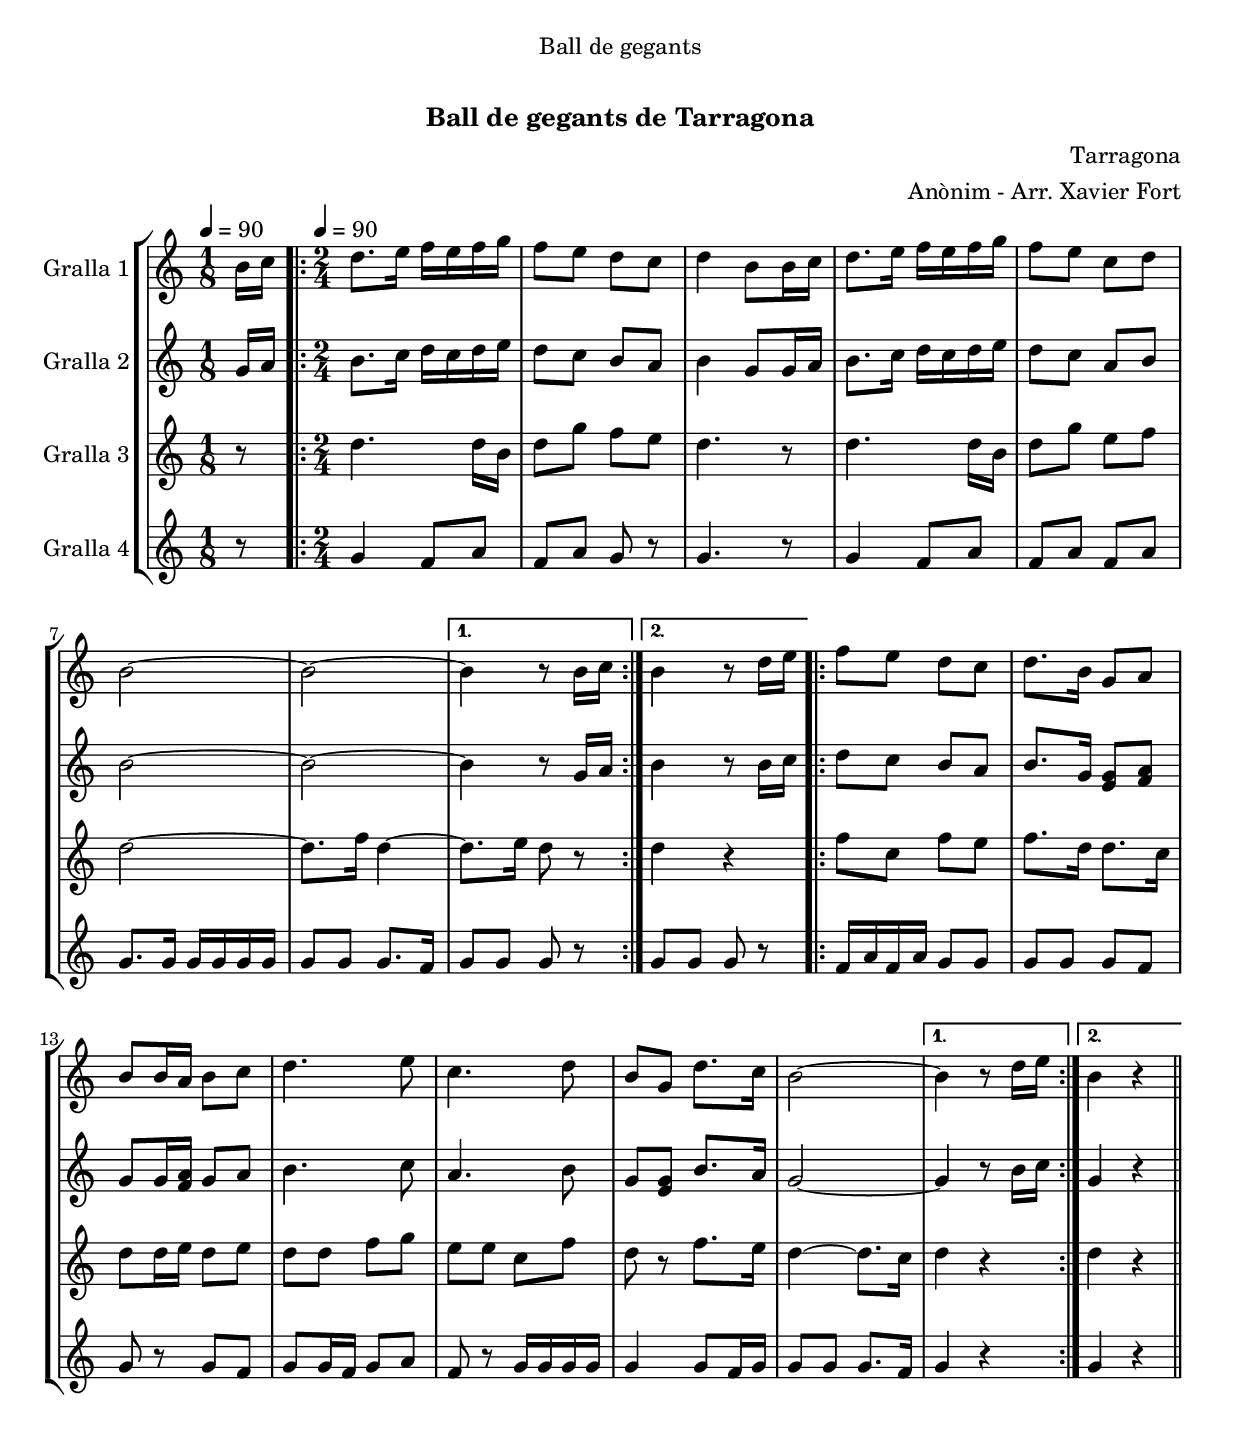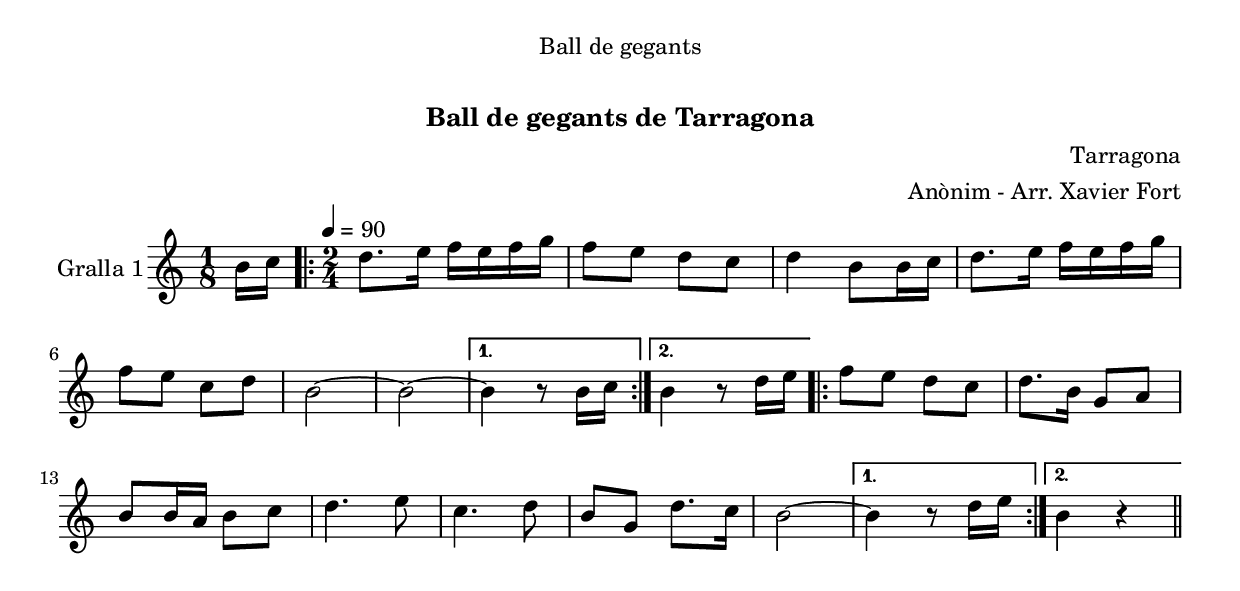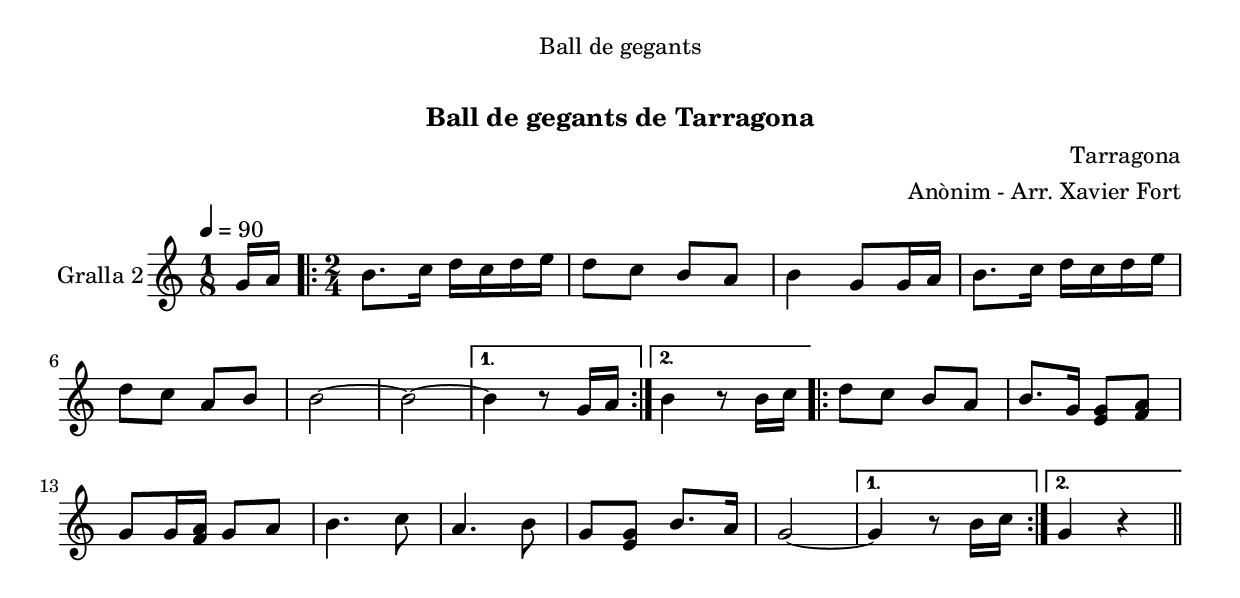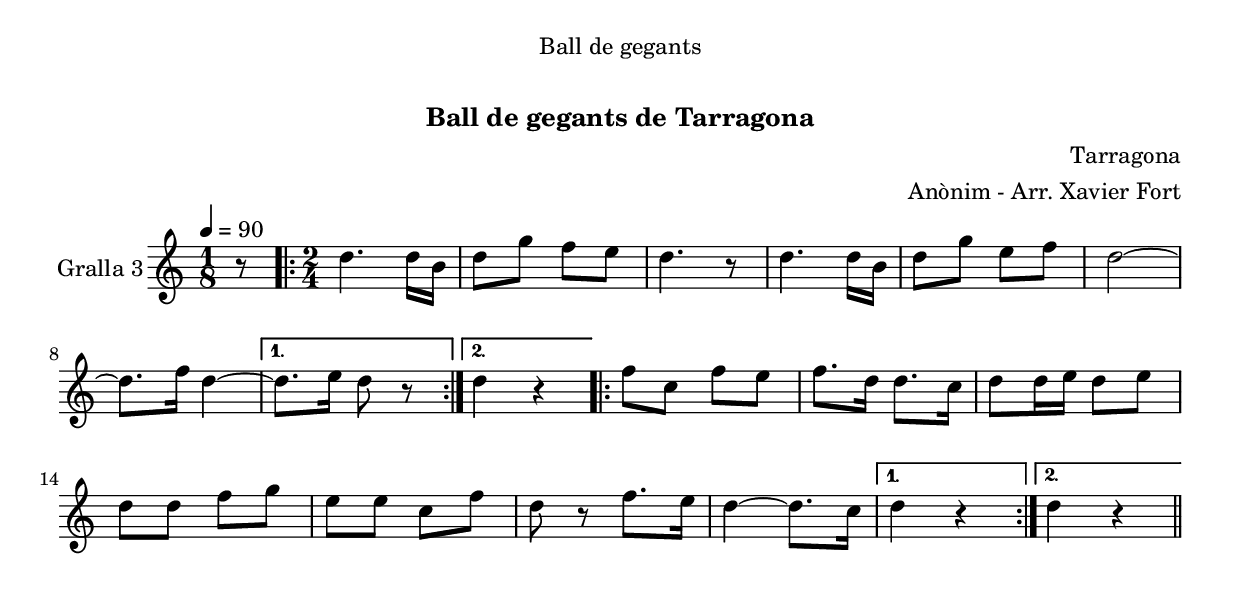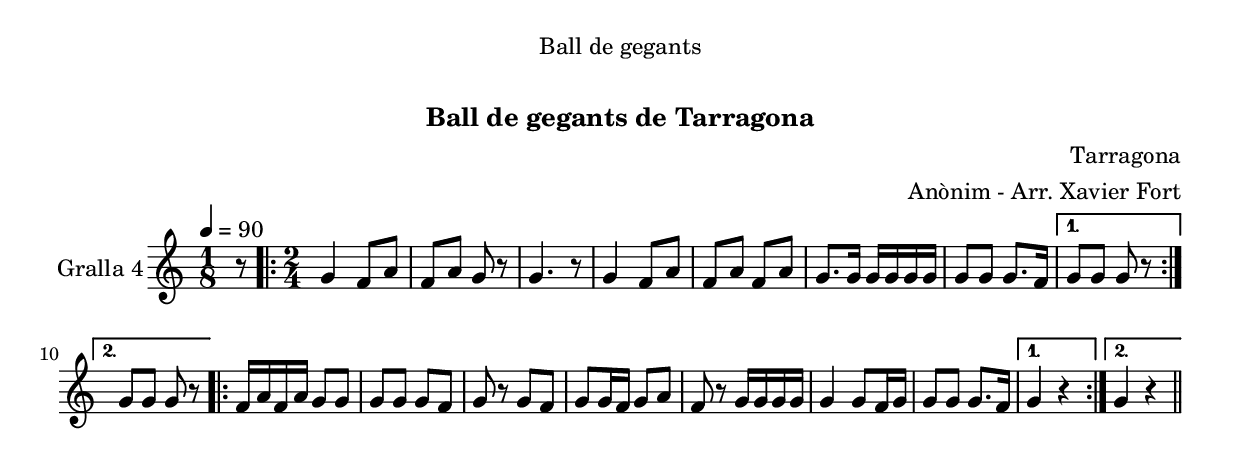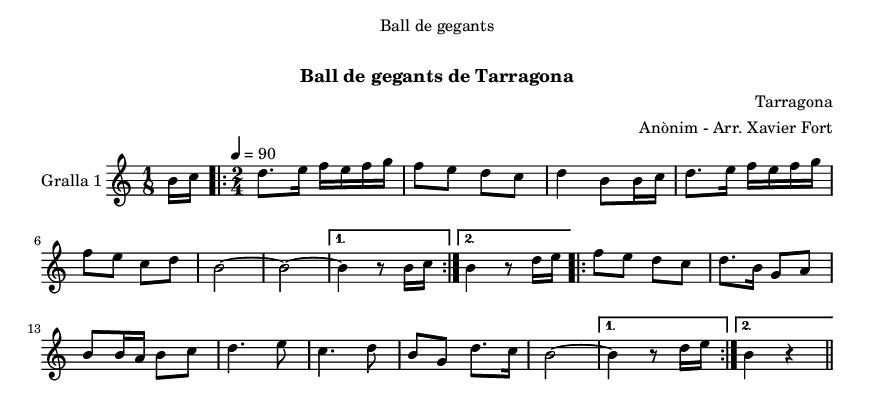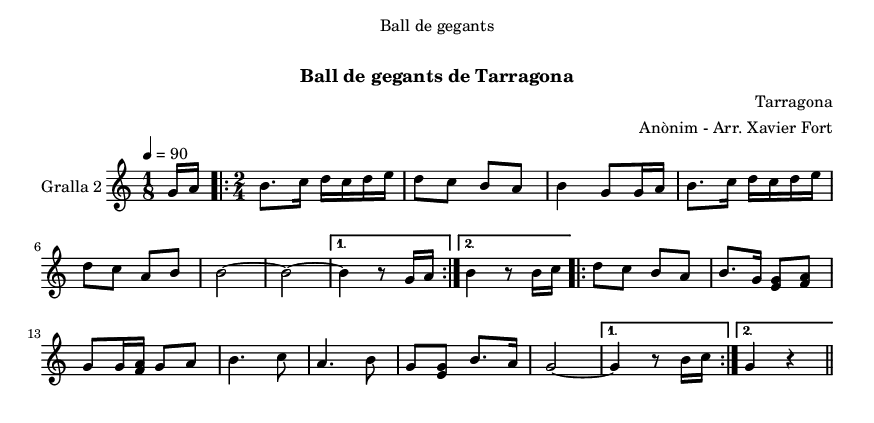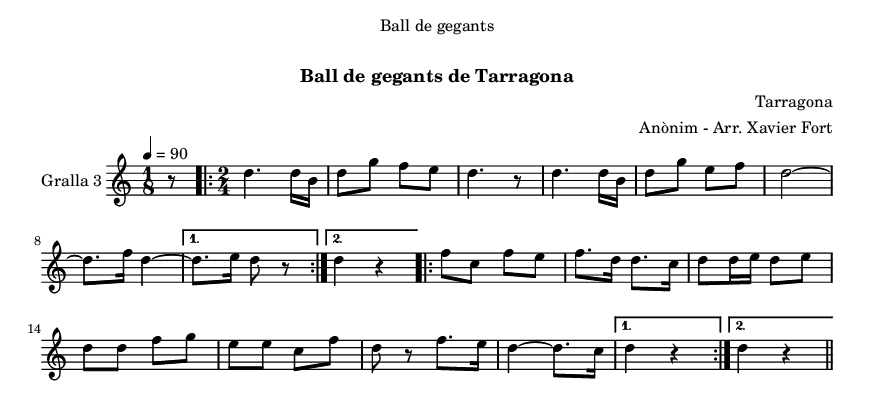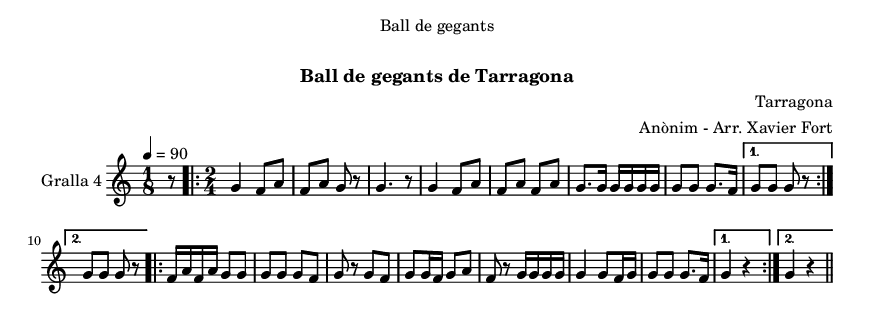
\version "2.16.0"

\header {
  dedication="Ball de gegants"
  title="               "
  subtitle="Ball de gegants de Tarragona"
  subsubtitle=""
  poet=""
  meter=""
  piece=""
  composer="Tarragona"
  arranger="Anònim - Arr. Xavier Fort"
  opus=""
  instrument=""
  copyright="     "
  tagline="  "
}

liniaroAa =
\relative b'
{
  \clef treble
  \key c \major
  \time 1/8
  b16 c \tempo 4 = 90  |
  \time 2/4   \repeat volta 2 { d8. e16 f e f g  |
  f8 e d c  |
  d4 b8 b16 c  |
  %05
  d8. e16 f e f g  |
  f8 e c d  |
  b2 ~  |
  b2 ~ }
  \alternative { { b4 r8 b16 c }
  %10
  { b4 r8 d16 e } }
  \repeat volta 2 { f8 e d c  |
  d8. b16 g8 a  |
  b8 b16 a b8 c  |
  d4. e8  |
  %15
  c4. d8  |
  b8 g d'8. c16  |
  b2 ~ }
  \alternative { { b4 r8 d16 e }
  { b4 r4 } } \bar "||" % kompletite
}

liniaroAb =
\relative g'
{
  \tempo 4 = 90
  \clef treble
  \key c \major
  \time 1/8
  g16 a  |
  \time 2/4   \repeat volta 2 { b8. c16 d c d e  |
  d8 c b a  |
  b4 g8 g16 a  |
  %05
  b8. c16 d c d e  |
  d8 c a b  |
  b2 ~  |
  b2 ~ }
  \alternative { { b4 r8 g16 a }
  %10
  { b4 r8 b16 c } }
  \repeat volta 2 { d8 c b a  |
  b8. g16 <e g>8 <f a>  |
  g8 g16 <f a> g8 a  |
  b4. c8  |
  %15
  a4. b8  |
  g8 <e g> b'8. a16  |
  g2 ~ }
  \alternative { { g4 r8 b16 c }
  { g4 r4 } } \bar "||" % kompletite
}

liniaroAc =
\relative d''
{
  \tempo 4 = 90
  \clef treble
  \key c \major
  \time 1/8
  r8  |
  \time 2/4   \repeat volta 2 { d4. d16 b  |
  d8 g f e  |
  d4. r8  |
  %05
  d4. d16 b  |
  d8 g e f  |
  d2 ~  |
  d8. f16 d4 ~ }
  \alternative { { d8. e16 d8 r }
  %10
  { d4 r } }
  \repeat volta 2 { f8 c f e  |
  f8. d16 d8. c16  |
  d8 d16 e d8 e  |
  d8 d f g  |
  %15
  e8 e c f  |
  d8 r f8. e16  |
  d4 ~ d8. c16 }
  \alternative { { d4 r }
  { d4 r4 } } \bar "||" % kompletite
}

liniaroAd =
\relative g'
{
  \tempo 4 = 90
  \clef treble
  \key c \major
  \time 1/8
  r8  |
  \time 2/4   \repeat volta 2 { g4 f8 a  |
  f8 a g r  |
  g4. r8  |
  %05
  g4 f8 a  |
  f8 a f a  |
  g8. g16 g g g g  |
  g8 g g8. f16 }
  \alternative { { g8 g g r }
  %10
  { g8 g g r } }
  \repeat volta 2 { f16 a f a g8 g  |
  g8 g g f  |
  g8 r g f  |
  g8 g16 f g8 a  |
  %15
  f8 r g16 g g g  |
  g4 g8 f16 g  |
  g8 g g8. f16 }
  \alternative { { g4 r }
  { g4 r4 } } \bar "||" % kompletite
}

\book {

\paper {
  print-page-number = false
}

\bookpart {
  \score {
    \new StaffGroup {
      \override Score.RehearsalMark #'self-alignment-X = #LEFT
      <<
        \new Staff \with {instrumentName = #"Gralla 1" } \liniaroAa
        \new Staff \with {instrumentName = #"Gralla 2" } \liniaroAb
        \new Staff \with {instrumentName = #"Gralla 3" } \liniaroAc
        \new Staff \with {instrumentName = #"Gralla 4" } \liniaroAd
      >>
    }
    \layout {}
  }\score { \unfoldRepeats
    \new StaffGroup {
      \override Score.RehearsalMark #'self-alignment-X = #LEFT
      <<
        \new Staff \with {instrumentName = #"Gralla 1" } \liniaroAa
        \new Staff \with {instrumentName = #"Gralla 2" } \liniaroAb
        \new Staff \with {instrumentName = #"Gralla 3" } \liniaroAc
        \new Staff \with {instrumentName = #"Gralla 4" } \liniaroAd
      >>
    }
    \midi {}
  }
}

\bookpart {
  \header {}
  \score {
    \new StaffGroup {
      \override Score.RehearsalMark #'self-alignment-X = #LEFT
      <<
        \new Staff \with {instrumentName = #"Gralla 1" } \liniaroAa
      >>
    }
    \layout {}
  }\score { \unfoldRepeats
    \new StaffGroup {
      \override Score.RehearsalMark #'self-alignment-X = #LEFT
      <<
        \new Staff \with {instrumentName = #"Gralla 1" } \liniaroAa
      >>
    }
    \midi {}
  }
}

\bookpart {
  \header {}
  \score {
    \new StaffGroup {
      \override Score.RehearsalMark #'self-alignment-X = #LEFT
      <<
        \new Staff \with {instrumentName = #"Gralla 2" } \liniaroAb
      >>
    }
    \layout {}
  }\score { \unfoldRepeats
    \new StaffGroup {
      \override Score.RehearsalMark #'self-alignment-X = #LEFT
      <<
        \new Staff \with {instrumentName = #"Gralla 2" } \liniaroAb
      >>
    }
    \midi {}
  }
}

\bookpart {
  \header {}
  \score {
    \new StaffGroup {
      \override Score.RehearsalMark #'self-alignment-X = #LEFT
      <<
        \new Staff \with {instrumentName = #"Gralla 3" } \liniaroAc
      >>
    }
    \layout {}
  }\score { \unfoldRepeats
    \new StaffGroup {
      \override Score.RehearsalMark #'self-alignment-X = #LEFT
      <<
        \new Staff \with {instrumentName = #"Gralla 3" } \liniaroAc
      >>
    }
    \midi {}
  }
}

\bookpart {
  \header {}
  \score {
    \new StaffGroup {
      \override Score.RehearsalMark #'self-alignment-X = #LEFT
      <<
        \new Staff \with {instrumentName = #"Gralla 4" } \liniaroAd
      >>
    }
    \layout {}
  }\score { \unfoldRepeats
    \new StaffGroup {
      \override Score.RehearsalMark #'self-alignment-X = #LEFT
      <<
        \new Staff \with {instrumentName = #"Gralla 4" } \liniaroAd
      >>
    }
    \midi {}
  }
}

}

\book {

\paper {
  print-page-number = false
  #(set-paper-size "a6landscape")
  #(layout-set-staff-size 14)
}

\bookpart {
  \header {}
  \score {
    \new StaffGroup {
      \override Score.RehearsalMark #'self-alignment-X = #LEFT
      <<
        \new Staff \with {instrumentName = #"Gralla 1" } \liniaroAa
      >>
    }
    \layout {}
  }
}

\bookpart {
  \header {}
  \score {
    \new StaffGroup {
      \override Score.RehearsalMark #'self-alignment-X = #LEFT
      <<
        \new Staff \with {instrumentName = #"Gralla 2" } \liniaroAb
      >>
    }
    \layout {}
  }
}

\bookpart {
  \header {}
  \score {
    \new StaffGroup {
      \override Score.RehearsalMark #'self-alignment-X = #LEFT
      <<
        \new Staff \with {instrumentName = #"Gralla 3" } \liniaroAc
      >>
    }
    \layout {}
  }
}

\bookpart {
  \header {}
  \score {
    \new StaffGroup {
      \override Score.RehearsalMark #'self-alignment-X = #LEFT
      <<
        \new Staff \with {instrumentName = #"Gralla 4" } \liniaroAd
      >>
    }
    \layout {}
  }
}

}

